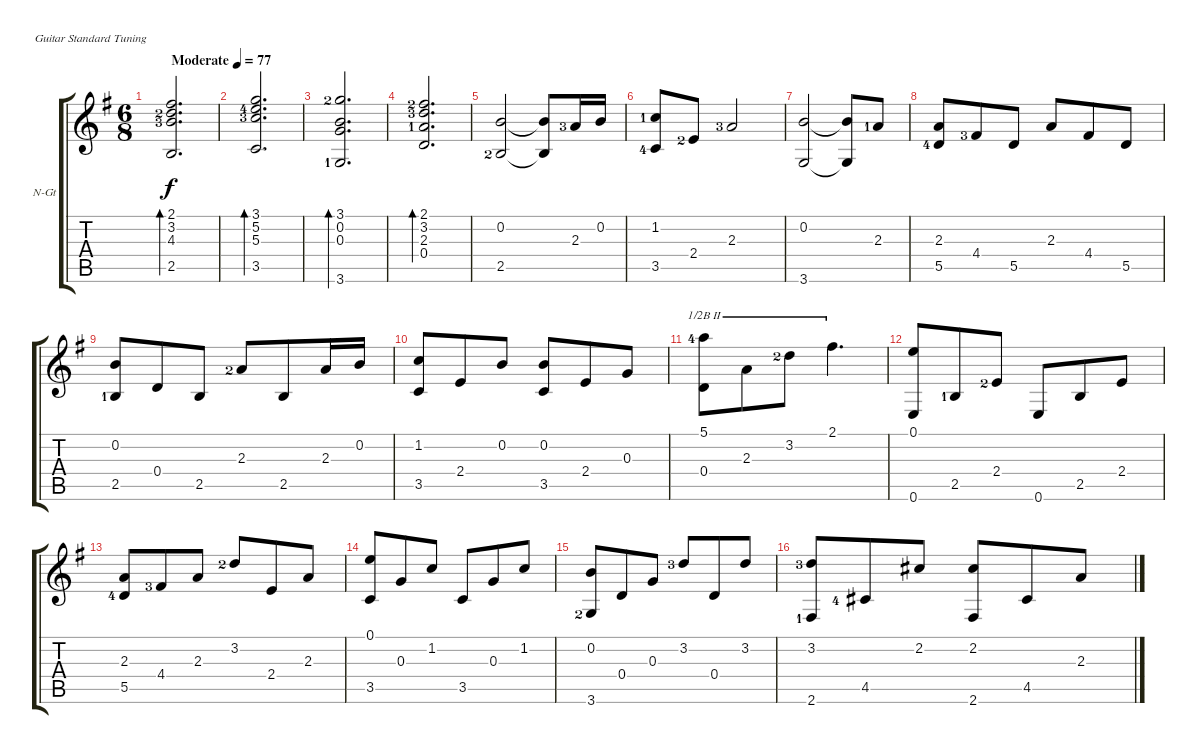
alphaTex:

\bracketExtendMode groupsimilarinstruments
\firstSystemTrackNameOrientation horizontal
\otherSystemsTrackNameOrientation horizontal
\track ("Track 1" "N-Gt") {instrument acousticguitarnylon}
\staff {score tabs}
\tuning (E4 B3 G3 D3 A2 E2)
\ts (6 8)
\beaming (8 3 3)
\tempo (77 "Moderate")
\clef g2
\ks eminor
(2.1 3.2{lf 3} 4.3{lf 4} 2.5).2{d bd 60 dy f instrument acousticguitarnylon} |
(3.1 5.2{lf 5} 5.3{lf 4} 3.5).2{d bd 60} |
(3.1{lf 3} 0.2 0.3 3.6{lf 2}).2{d bd 60} |
(2.1{lf 3} 3.2{lf 4} 2.3{lf 2} 0.4).2{d bd 60} |
(0.2 2.5{lf 3}).2 (0.2{t} 2.5{t}).8 2.3{lf 4}.16 0.2.16 |
(1.2{lf 2} 3.5{lf 5}).8 2.4{lf 3}.8 2.3{lf 4}.2 |
(0.2 3.6).2 (0.2{t} 3.6{t}).8 2.3{lf 2}.8 |
(2.3 5.5{lf 5}).8 4.4{lf 4}.8 5.5.8 2.3.8 4.4.8 5.5.8 |
(0.2 2.5{lf 2}).8 0.4.8 2.5.8 2.3{lf 3}.8 2.5.8 2.3.16 0.2.16 |
(1.2 3.5).8 2.4.8 0.2.8 (0.2 3.5).8 2.4.8 0.3.8 |
(5.1{lf 5} 0.4).8{barre (2 half)} 2.3.8{barre (2 half)} 3.2{lf 3}.8{barre (2 half)} 2.1.4{d barre (2 half)} |
(0.1 0.6).8 2.5{lf 2}.8 2.4{lf 3}.8 0.6.8 2.5.8 2.4.8 |
(2.3 5.5{lf 5}).8 4.4{lf 4}.8 2.3.8 3.2{lf 3}.8 2.4.8 2.3.8 |
(0.1 3.5).8 0.3.8 1.2.8 3.5.8 0.3.8 1.2.8 |
(0.2 3.6{lf 3}).8 0.4.8 0.3.8 3.2{lf 4}.8 0.4.8 3.2.8 |
(3.2{lf 4} 2.6{lf 2}).8 4.5{lf 5}.8 2.2.8 (2.2 2.6).8 4.5.8 2.3.8
